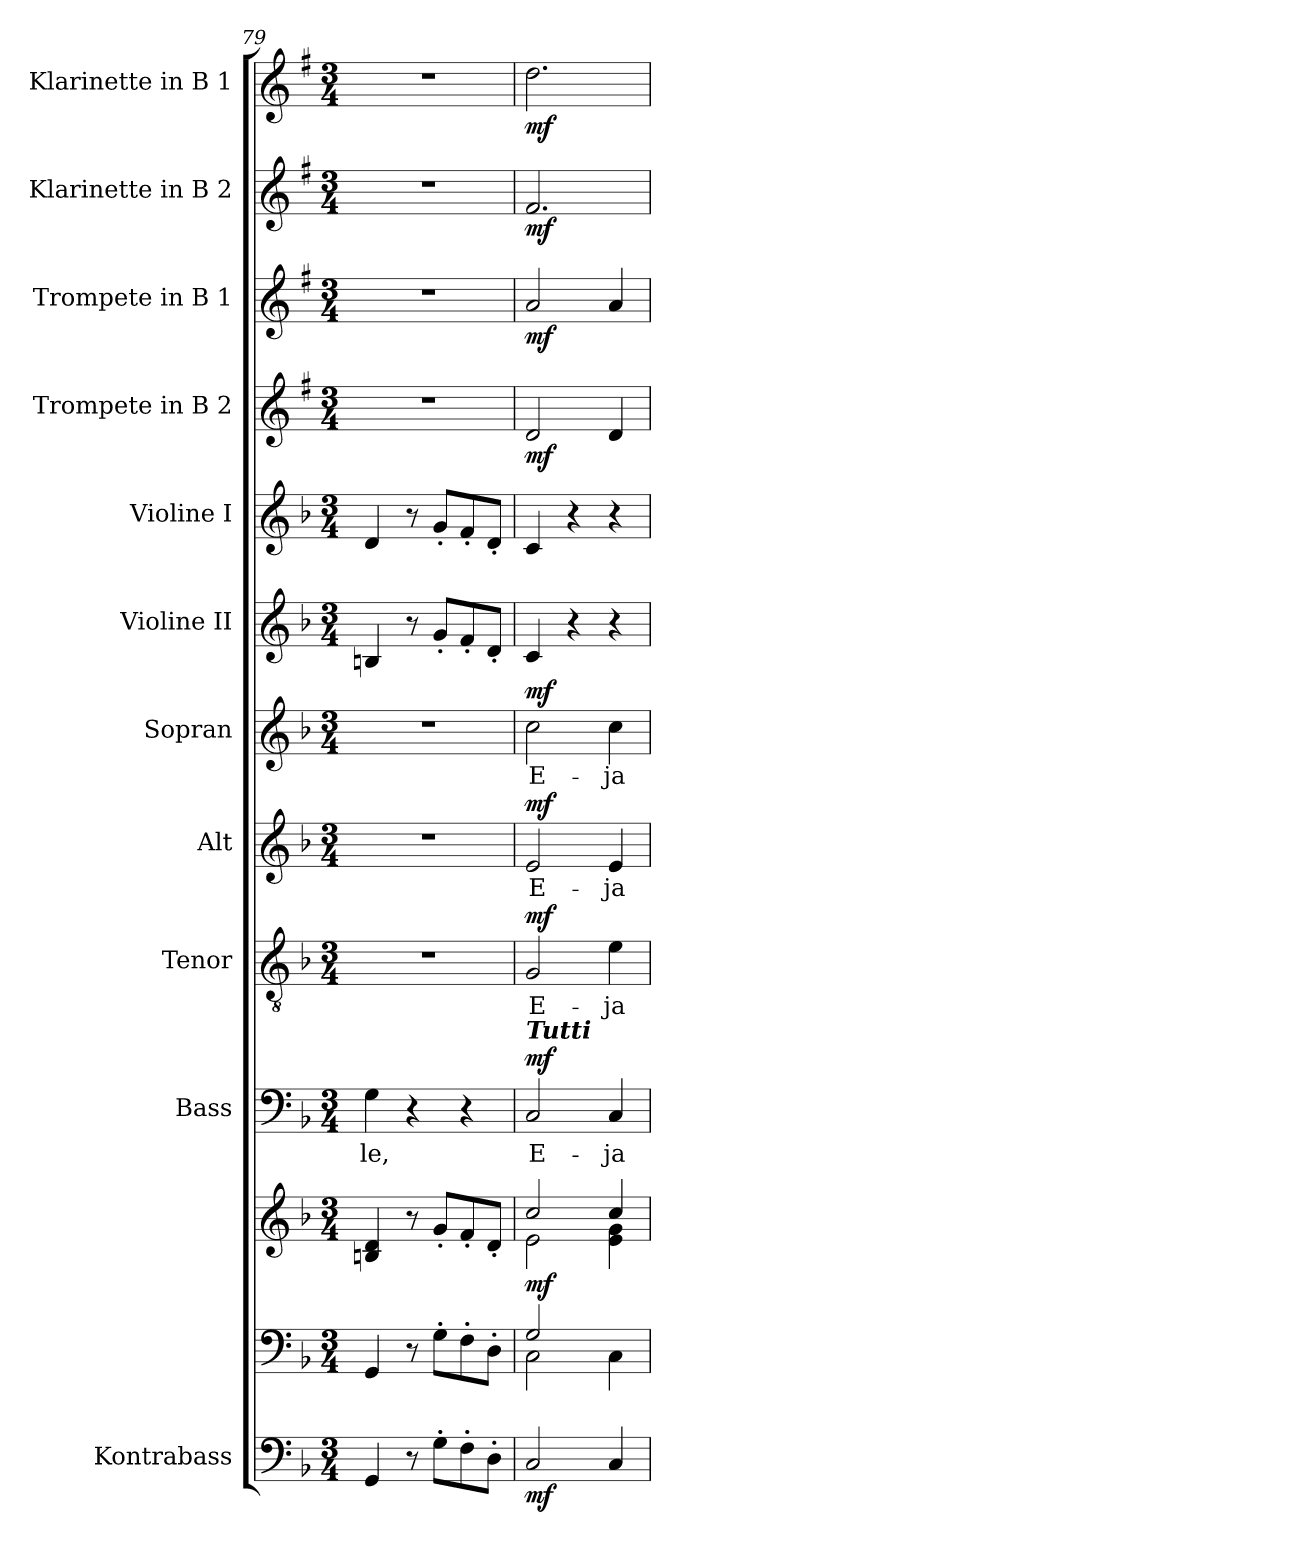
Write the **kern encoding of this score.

**kern	**dynam	**kern	**kern	**dynam	**kern	**text	**dynam	**kern	**text	**dynam	**kern	**text	**dynam	**kern	**text	**dynam	**kern	**kern	**kern	**dynam	**kern	**dynam	**kern	**dynam	**kern	**dynam
*part12	*part12	*part11	*part11	*part11	*part10	*part10	*part10	*part9	*part9	*part9	*part8	*part8	*part8	*part7	*part7	*part7	*part6	*part5	*part4	*part4	*part3	*part3	*part2	*part2	*part1	*part1
*staff13	*staff13	*staff12	*staff11	*staff11/12	*staff10	*staff10	*staff10	*staff9	*staff9	*staff9	*staff8	*staff8	*staff8	*staff7	*staff7	*staff7	*staff6	*staff5	*staff4	*staff4	*staff3	*staff3	*staff2	*staff2	*staff1	*staff1
*I"Kontrabass	*	*	*	*	*I"Bass	*	*	*I"Tenor	*	*	*I"Alt	*	*	*I"Sopran	*	*	*I"Violine II	*I"Violine I	*I"Trompete in B 2	*	*I"Trompete in B 1	*	*I"Klarinette in B 2	*	*I"Klarinette in B 1	*
*I'Kb.	*	*	*	*	*I'B	*	*	*I'T	*	*	*I'A	*	*	*I'S	*	*	*I'Vl. II	*I'Vl. I	*	*	*	*	*	*	*	*
*clefF4	*	*clefF4	*clefG2	*	*clefF4	*	*	*clefGv2	*	*	*clefG2	*	*	*clefG2	*	*	*clefG2	*clefG2	*clefG2	*	*clefG2	*	*clefG2	*	*clefG2	*
*ITrd7c12	*	*	*	*	*	*	*	*	*	*	*	*	*	*	*	*	*	*	*ITrd1c2	*	*ITrd1c2	*	*ITrd1c2	*	*ITrd1c2	*
*k[b-]	*	*k[b-]	*k[b-]	*	*k[b-]	*	*	*k[b-]	*	*	*k[b-]	*	*	*k[b-]	*	*	*k[b-]	*k[b-]	*k[b-]	*	*k[b-]	*	*k[b-]	*	*k[b-]	*
*F:	*	*F:	*F:	*	*F:	*	*	*F:	*	*	*F:	*	*	*F:	*	*	*F:	*F:	*F:	*	*F:	*	*F:	*	*F:	*
*M3/4	*	*M3/4	*M3/4	*	*M3/4	*	*	*M3/4	*	*	*M3/4	*	*	*M3/4	*	*	*M3/4	*M3/4	*M3/4	*	*M3/4	*	*M3/4	*	*M3/4	*
=79	=79	=79	=79	=79	=79	=79	=79	=79	=79	=79	=79	=79	=79	=79	=79	=79	=79	=79	=79	=79	=79	=79	=79	=79	=79	=79
!	!	!	!	!	!	!LO:LY:b	!	!	!	!	!	!	!	!	!	!	!	!	!	!	!	!	!	!	!	!
4GGG/	.	4GG/	4Bn/ 4d/	.	4G\	-le,	.	2.r	.	.	2.r	.	.	2.r	.	.	4Bn/	4d/	2.r	.	2.r	.	2.r	.	2.r	.
8r	.	8r	8r	.	4r	.	.	.	.	.	.	.	.	.	.	.	8r	8r	.	.	.	.	.	.	.	.
8GG'>\L	.	8G'>\L	8g'</L	.	.	.	.	.	.	.	.	.	.	.	.	.	8g'</L	8g'</L	.	.	.	.	.	.	.	.
8FF'>\	.	8F'>\	8f'</	.	4r	.	.	.	.	.	.	.	.	.	.	.	8f'</	8f'</	.	.	.	.	.	.	.	.
8DD'>\J	.	8D'>\J	8d'</J	.	.	.	.	.	.	.	.	.	.	.	.	.	8d'</J	8d'</J	.	.	.	.	.	.	.	.
=80	=80	=80	=80	=80	=80	=80	=80	=80	=80	=80	=80	=80	=80	=80	=80	=80	=80	=80	=80	=80	=80	=80	=80	=80	=80	=80
*	*	*^	*^	*	*	*	*	*	*	*	*	*	*	*	*	*	*	*	*	*	*	*	*	*	*	*
!	!	!	!	!	!	!	!LO:TX:a:Bi:t=Tutti	!	!	!	!	!	!	!	!	!	!	!	!	!	!	!	!	!	!	!	!	!
!	!LO:DY:b	!	!	!	!	!LO:DY:b	!	!LO:LY:b	!LO:DY:a	!	!LO:LY:b	!LO:DY:a	!	!LO:LY:b	!LO:DY:a	!	!LO:LY:b	!LO:DY:a	!	!	!	!LO:DY:b	!	!LO:DY:b	!	!LO:DY:b	!	!LO:DY:b
2CC/	mf	2G/	2C\	2cc/	2e\	mf	2C/	E-	mf	2G/	E-	mf	2e/	E-	mf	2cc\	E-	mf	4c/	4c/	2c/	mf	2g/	mf	2.e/	mf	2.cc\	mf
.	.	.	.	.	.	.	.	.	.	.	.	.	.	.	.	.	.	.	4r	4r	.	.	.	.	.	.	.	.
!	!	!	!	!	!	!	!	!LO:LY:b	!	!	!LO:LY:b	!	!	!LO:LY:b	!	!	!LO:LY:b	!	!	!	!	!	!	!	!	!	!	!
4CC/	.	4ryy	4C\	4cc/	4e\ 4g\	.	4C/	-ja	.	4e\	-ja	.	4e/	-ja	.	4cc\	-ja	.	4r	4r	4c/	.	4g/	.	.	.	.	.
*	*	*v	*v	*	*	*	*	*	*	*	*	*	*	*	*	*	*	*	*	*	*	*	*	*	*	*	*	*
*	*	*	*v	*v	*	*	*	*	*	*	*	*	*	*	*	*	*	*	*	*	*	*	*	*	*	*	*
=	=	=	=	=	=	=	=	=	=	=	=	=	=	=	=	=	=	=	=	=	=	=	=	=	=	=
*-	*-	*-	*-	*-	*-	*-	*-	*-	*-	*-	*-	*-	*-	*-	*-	*-	*-	*-	*-	*-	*-	*-	*-	*-	*-	*-
